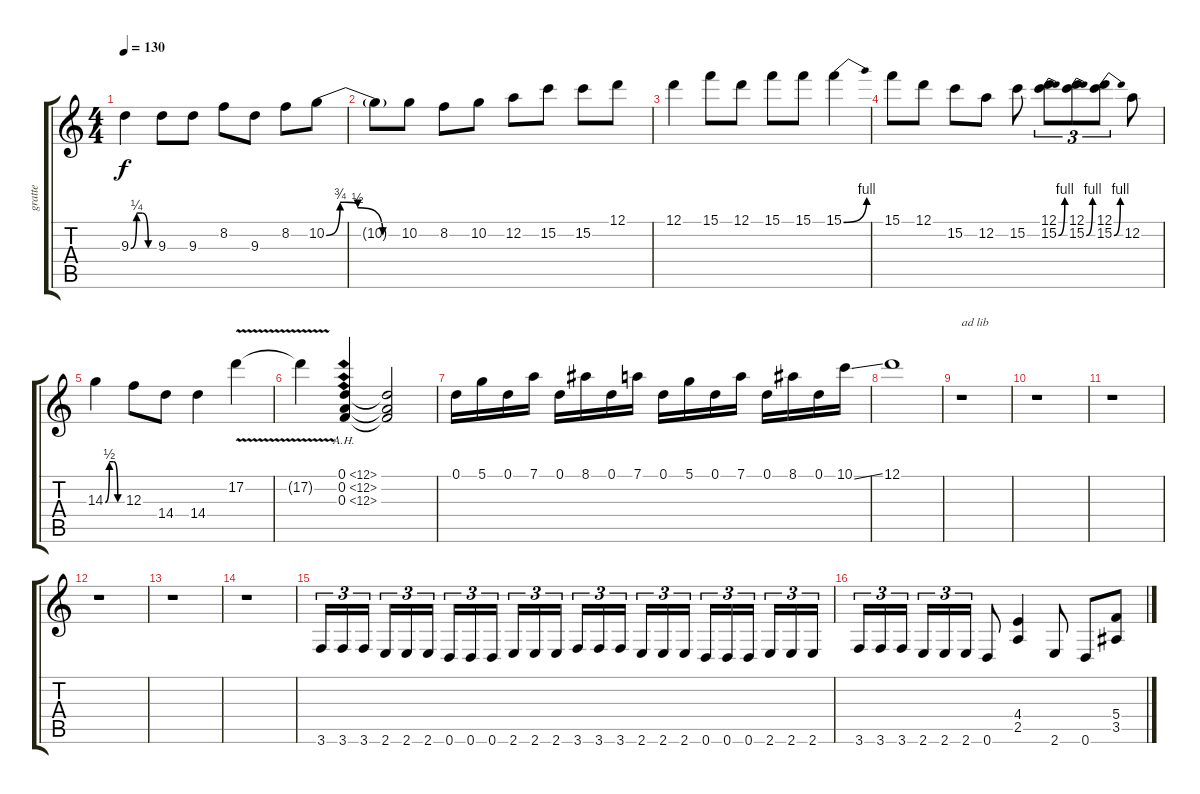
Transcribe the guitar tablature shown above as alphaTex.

\track ("gratte" "gratte") {instrument distortionguitar}
\staff {score tabs}
\tuning (D4 A3 F3 C3 G2 D2) {hide}
\ts (4 4)
\tempo 130
\clef g2
\ks c
9.3{be (custom 0 0 15 1 30 1 45 0 60 0)}.4{dy f} 9.3.8 9.3.8 8.2.8 9.3.8 8.2.8 10.2{be (custom 0 0 11 3 15 3 25 2 45 0 60 0)}.8 |
10.2{t}.8 10.2.8 8.2.8 10.2.8 12.2.8 15.2.8 15.2.8 12.1.8 |
12.1.4 15.1.8 12.1.8 15.1.8 15.1.8 15.1{be (bend 0 0 60 4)}.4 |
15.1.8 12.1.8 15.2.8 12.2.8 15.2.8 (12.1 15.2{be (bend 0 0 60 4)}).8{tu (3 2)} (12.1 15.2{be (bend 0 0 60 4)}).8{tu (3 2)} (12.1 15.2{be (bend 0 0 60 4)}).8{tu (3 2)} 12.2.8 |
14.3{be (custom 0 0 15 2 30 2 45 0 60 0)}.4 12.3.8 14.4.8 14.4.4 17.2{v}.4 |
17.2{t}.4 (0.1{ah 12} 0.2{ah 12} 0.3{ah 12}).4 (0.1{t} 0.2{t} 0.3{t}).2 |
0.1.16 5.1.16 0.1.16 7.1.16 0.1.16 8.1.16 0.1.16 7.1.16 0.1.16 5.1.16 0.1.16 7.1.16 0.1.16 8.1.16 0.1.16 10.1{ss}.16 |
12.1.1 |
r.1{txt "ad lib"} |
r.1 |
r.1 |
r.1 |
r.1 |
r.1 |
3.6.16{tu (3 2)} 3.6.16{tu (3 2)} 3.6.16{tu (3 2)} 2.6.16{tu (3 2)} 2.6.16{tu (3 2)} 2.6.16{tu (3 2)} 0.6.16{tu (3 2)} 0.6.16{tu (3 2)} 0.6.16{tu (3 2)} 2.6.16{tu (3 2)} 2.6.16{tu (3 2)} 2.6.16{tu (3 2)} 3.6.16{tu (3 2)} 3.6.16{tu (3 2)} 3.6.16{tu (3 2)} 2.6.16{tu (3 2)} 2.6.16{tu (3 2)} 2.6.16{tu (3 2)} 0.6.16{tu (3 2)} 0.6.16{tu (3 2)} 0.6.16{tu (3 2)} 2.6.16{tu (3 2)} 2.6.16{tu (3 2)} 2.6.16{tu (3 2)} |
3.6.16{tu (3 2)} 3.6.16{tu (3 2)} 3.6.16{tu (3 2)} 2.6.16{tu (3 2)} 2.6.16{tu (3 2)} 2.6.16{tu (3 2)} 0.6.8 (4.4 2.5).4 2.6.8 0.6.8 (5.4 3.5).8
